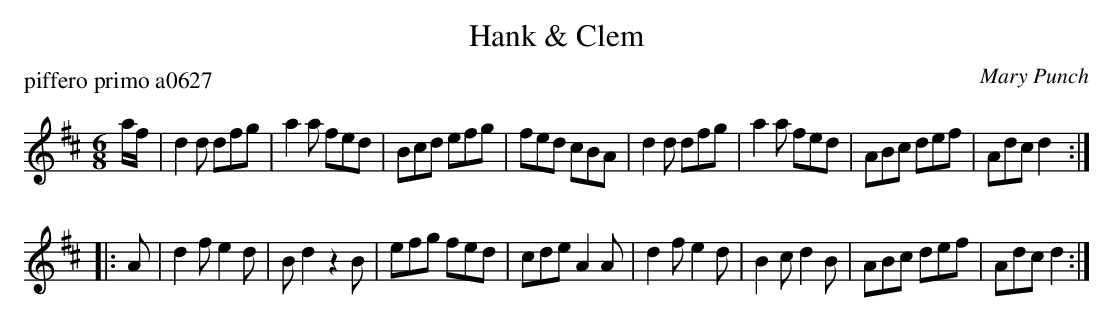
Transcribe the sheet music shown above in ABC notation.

X:1
T: Hank & Clem
P: piffero primo a0627
O: Mary Punch
M: 6/8
L: 1/8
K: D
a/f/ |\
d2d dfg | a2a fed | Bcd efg | fed cBA |\
d2d dfg | a2a fed | ABc def | Adc d2 :|
|: A |\
d2f e2d | Bd2 z2B | efg fed | cde A2A |\
d2f e2d | B2c d2B | ABc def | Adc d2 :|
